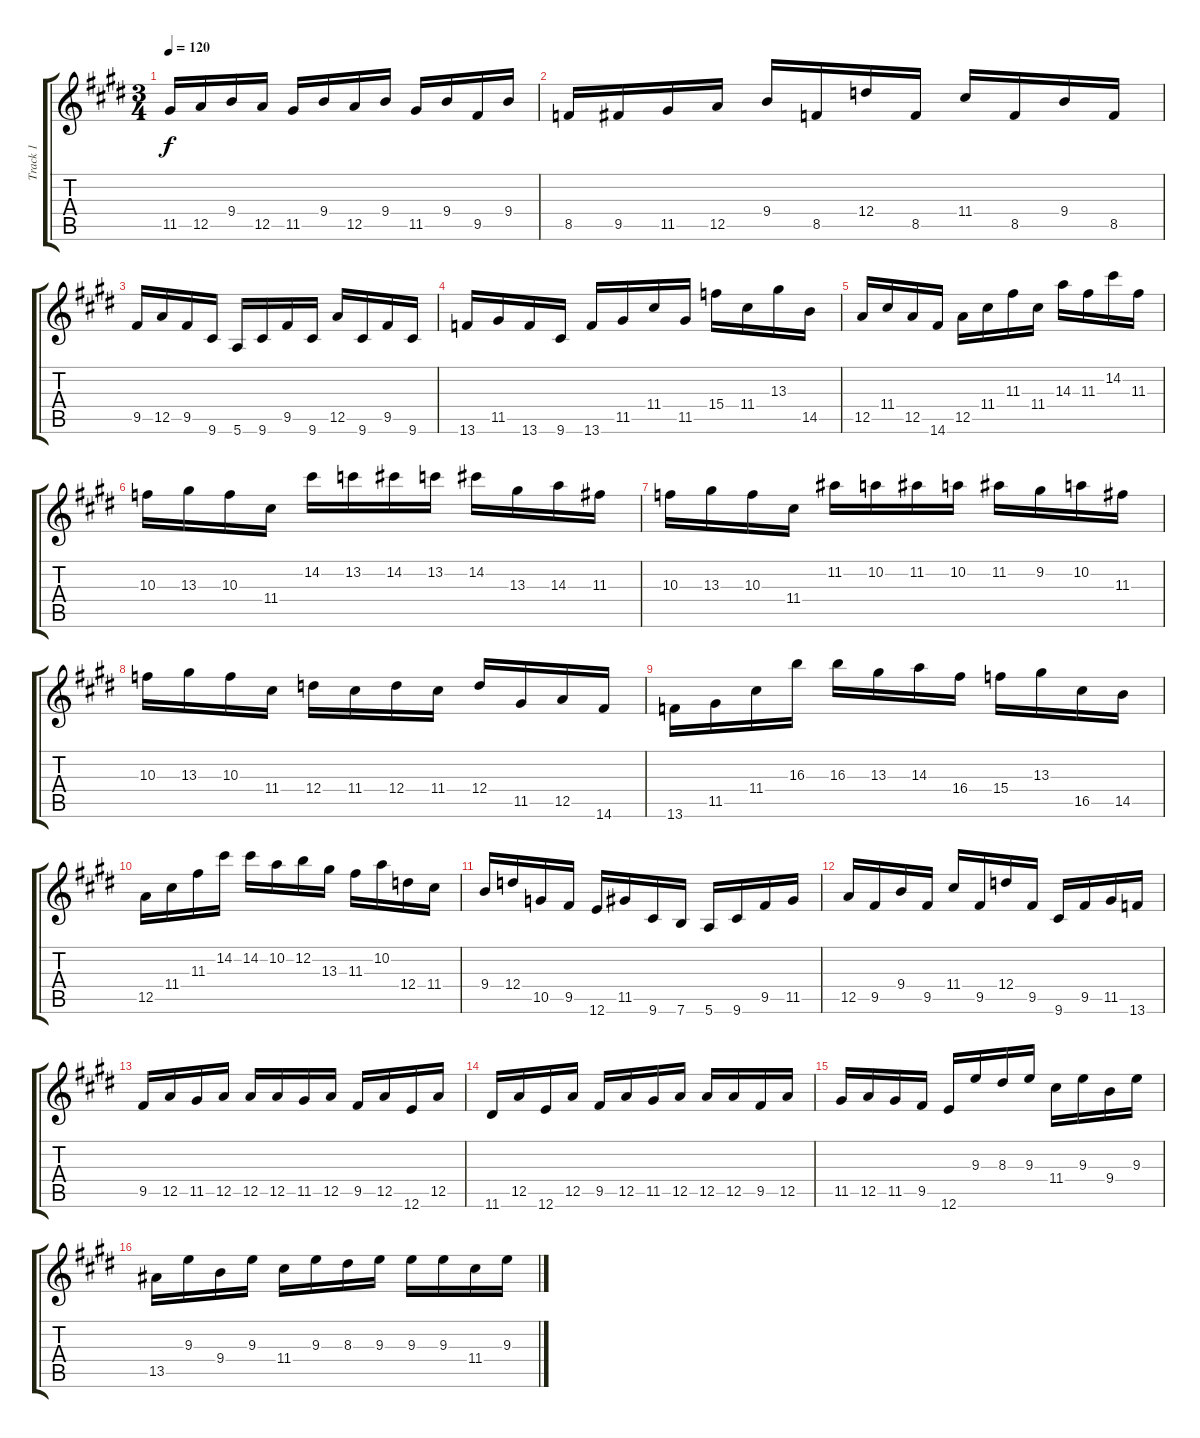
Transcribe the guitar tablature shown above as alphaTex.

\track ("Track 1" "Track 1") {instrument acousticguitarsteel}
\staff {score tabs}
\tuning (E4 B3 G3 D3 A2 E2) {hide}
\ts (3 4)
\tempo 120
\clef g2
\ks e
11.5.16{dy f} 12.5.16 9.4.16 12.5.16 11.5.16 9.4.16 12.5.16 9.4.16 11.5.16 9.4.16 9.5.16 9.4.16 |
8.5.16 9.5.16 11.5.16 12.5.16 9.4.16 8.5.16 12.4.16 8.5.16 11.4.16 8.5.16 9.4.16 8.5.16 |
9.5.16 12.5.16 9.5.16 9.6.16 5.6.16 9.6.16 9.5.16 9.6.16 12.5.16 9.6.16 9.5.16 9.6.16 |
13.6.16 11.5.16 13.6.16 9.6.16 13.6.16 11.5.16 11.4.16 11.5.16 15.4.16 11.4.16 13.3.16 14.5.16 |
12.5.16 11.4.16 12.5.16 14.6.16 12.5.16 11.4.16 11.3.16 11.4.16 14.3.16 11.3.16 14.2.16 11.3.16 |
10.3.16 13.3.16 10.3.16 11.4.16 14.2.16 13.2.16 14.2.16 13.2.16 14.2.16 13.3.16 14.3.16 11.3.16 |
10.3.16 13.3.16 10.3.16 11.4.16 11.2.16 10.2.16 11.2.16 10.2.16 11.2.16 9.2.16 10.2.16 11.3.16 |
10.3.16 13.3.16 10.3.16 11.4.16 12.4.16 11.4.16 12.4.16 11.4.16 12.4.16 11.5.16 12.5.16 14.6.16 |
13.6.16 11.5.16 11.4.16 16.3.16 16.3.16 13.3.16 14.3.16 16.4.16 15.4.16 13.3.16 16.5.16 14.5.16 |
12.5.16 11.4.16 11.3.16 14.2.16 14.2.16 10.2.16 12.2.16 13.3.16 11.3.16 10.2.16 12.4.16 11.4.16 |
9.4.16 12.4.16 10.5.16 9.5.16 12.6.16 11.5.16 9.6.16 7.6.16 5.6.16 9.6.16 9.5.16 11.5.16 |
12.5.16 9.5.16 9.4.16 9.5.16 11.4.16 9.5.16 12.4.16 9.5.16 9.6.16 9.5.16 11.5.16 13.6.16 |
9.5.16 12.5.16 11.5.16 12.5.16 12.5.16 12.5.16 11.5.16 12.5.16 9.5.16 12.5.16 12.6.16 12.5.16 |
11.6.16 12.5.16 12.6.16 12.5.16 9.5.16 12.5.16 11.5.16 12.5.16 12.5.16 12.5.16 9.5.16 12.5.16 |
11.5.16 12.5.16 11.5.16 9.5.16 12.6.16 9.3.16 8.3.16 9.3.16 11.4.16 9.3.16 9.4.16 9.3.16 |
13.5.16 9.3.16 9.4.16 9.3.16 11.4.16 9.3.16 8.3.16 9.3.16 9.3.16 9.3.16 11.4.16 9.3.16
